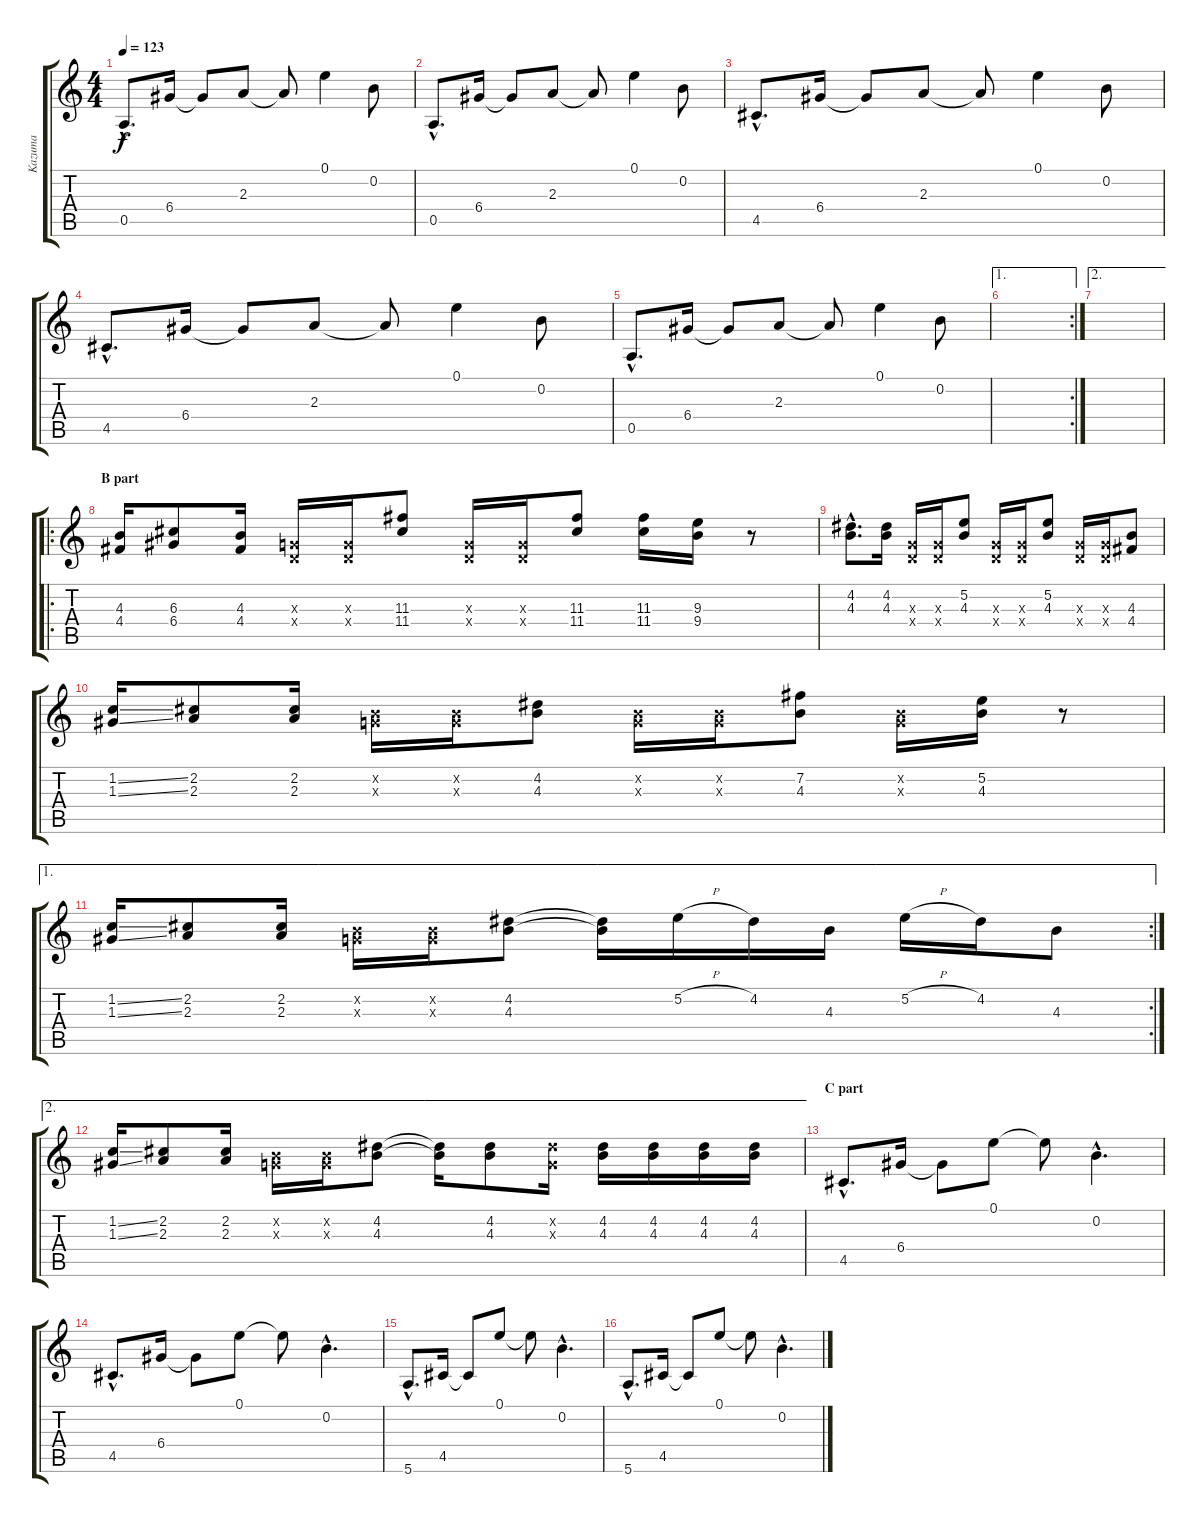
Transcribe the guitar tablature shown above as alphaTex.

\track ("Kazuma" "Kazuma") {instrument distortionguitar}
\staff {score tabs}
\tuning (E4 B3 G3 D3 A2 E2) {hide}
\ts (4 4)
\tempo 123
\clef g2
\ks c
0.5{hac}.8{d dy f} 6.4.16 6.4{t}.8 2.3.8 2.3{t}.8 0.1.4 0.2.8 |
0.5{hac}.8{d} 6.4.16 6.4{t}.8 2.3.8 2.3{t}.8 0.1.4 0.2.8 |
4.5{hac}.8{d} 6.4.16 6.4{t}.8 2.3.8 2.3{t}.8 0.1.4 0.2.8 |
4.5{hac}.8{d} 6.4.16 6.4{t}.8 2.3.8 2.3{t}.8 0.1.4 0.2.8 |
0.5{hac}.8{d} 6.4.16 6.4{t}.8 2.3.8 2.3{t}.8 0.1.4 0.2.8 |
\ae 1
\rc 2
|
\ae 2
|
\ro
\section ("" "B part")
(4.3 4.4).16 (6.3 6.4).8 (4.3 4.4).16 (0.3{x} 0.4{x}).16 (0.3{x} 0.4{x}).16 (11.3 11.4).8 (0.3{x} 0.4{x}).16 (0.3{x} 0.4{x}).16 (11.3 11.4).8 (11.3 11.4).16 (9.3 9.4).16 r.8 |
(4.2{hac} 4.3{hac}).8{d} (4.2 4.3).16 (0.3{x} 0.4{x}).16 (0.3{x} 0.4{x}).16 (5.2 4.3).8 (0.3{x} 0.4{x}).16 (0.3{x} 0.4{x}).16 (5.2 4.3).8 (0.3{x} 0.4{x}).16 (0.3{x} 0.4{x}).16 (4.3 4.4).8 |
(1.2{ss} 1.3{ss}).16 (2.2 2.3).8 (2.2 2.3).16 (0.2{x} 0.3{x}).16 (0.2{x} 0.3{x}).16 (4.2 4.3).8 (0.2{x} 0.3{x}).16 (0.2{x} 0.3{x}).16 (7.2 4.3).8 (0.2{x} 0.3{x}).16 (5.2 4.3).16 r.8 |
\ae 1
\rc 2
(1.2{ss} 1.3{ss}).16 (2.2 2.3).8 (2.2 2.3).16 (0.2{x} 0.3{x}).16 (0.2{x} 0.3{x}).16 (4.2 4.3).8 (4.2{t} 4.3{t}).16 5.2{h}.16 4.2.16 4.3.16 5.2{h}.16 4.2.16 4.3.8 |
\ae 2
(1.2{ss} 1.3{ss}).16 (2.2 2.3).8 (2.2 2.3).16 (0.2{x} 0.3{x}).16 (0.2{x} 0.3{x}).16 (4.2 4.3).8 (4.2{t} 4.3{t}).16 (4.2 4.3).8 (4.2{x} 0.3{x}).16 (4.2 4.3).16 (4.2 4.3).16 (4.2 4.3).16 (4.2 4.3).16 |
\section ("" "C part")
4.5{hac}.8{d} 6.4.16 6.4{t}.8 0.1.8 0.1{t}.8 0.2{hac}.4{d} |
4.5{hac}.8{d} 6.4.16 6.4{t}.8 0.1.8 0.1{t}.8 0.2{hac}.4{d} |
5.6{hac}.8{d} 4.5.16 4.5{t}.8 0.1.8 0.1{t}.8 0.2{hac}.4{d} |
5.6{hac}.8{d} 4.5.16 4.5{t}.8 0.1.8 0.1{t}.8 0.2{hac}.4{d}
